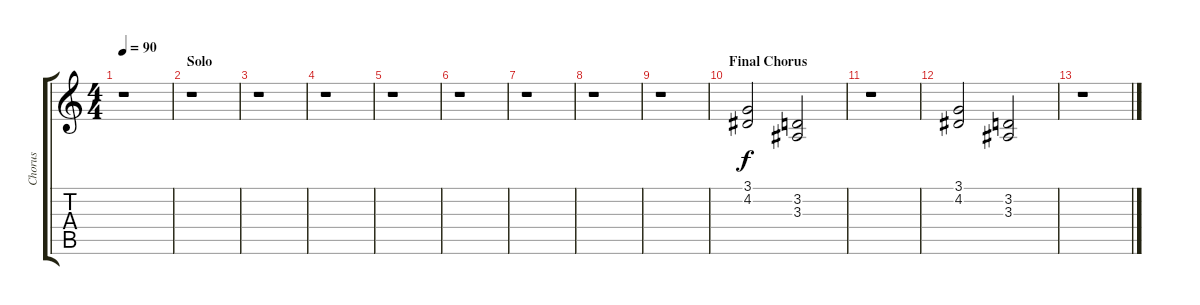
\track ("Chorus" "Chorus") {instrument voiceoohs}
\staff {score tabs}
\tuning (E4 B3 G3 D3 A2 E2) {hide}
\ts (4 4)
\tempo 90
\clef g2
\ks c
r.1{dy f} |
\section ("" "Solo")
r.1 |
r.1 |
r.1 |
r.1 |
r.1 |
r.1 |
r.1 |
r.1 |
\section ("" "Final Chorus")
(3.1 4.2).2 (3.2 3.3).2 |
r.1 |
(3.1 4.2).2 (3.2 3.3).2 |
r.1
